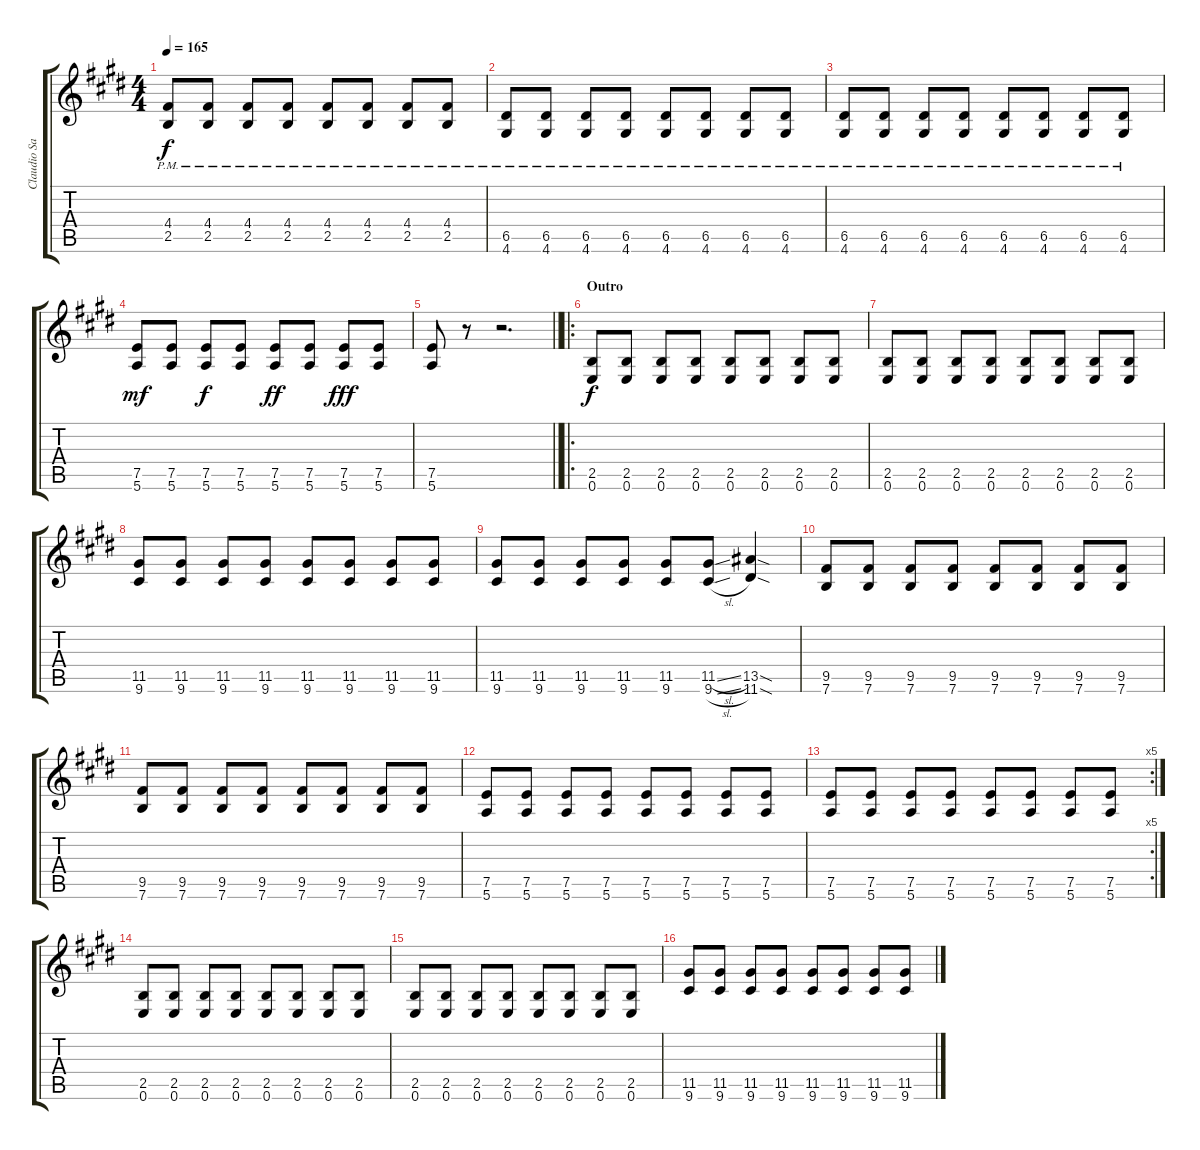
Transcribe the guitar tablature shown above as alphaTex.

\track ("Claudio Sanchez" "Claudio Sa") {instrument overdrivenguitar}
\staff {score tabs}
\tuning (E4 B3 G3 D3 A2 E2) {hide}
\ts (4 4)
\tempo 165
\clef g2
\ks e
(4.4{pm} 2.5{pm}).8{dy f} (4.4{pm} 2.5{pm}).8 (4.4{pm} 2.5{pm}).8 (4.4{pm} 2.5{pm}).8 (4.4{pm} 2.5{pm}).8 (4.4{pm} 2.5{pm}).8 (4.4{pm} 2.5{pm}).8 (4.4{pm} 2.5{pm}).8 |
(6.5{pm} 4.6{pm}).8 (6.5{pm} 4.6{pm}).8 (6.5{pm} 4.6{pm}).8 (6.5{pm} 4.6{pm}).8 (6.5{pm} 4.6{pm}).8 (6.5{pm} 4.6{pm}).8 (6.5{pm} 4.6{pm}).8 (6.5{pm} 4.6{pm}).8 |
(6.5{pm} 4.6{pm}).8 (6.5{pm} 4.6{pm}).8 (6.5{pm} 4.6{pm}).8 (6.5{pm} 4.6{pm}).8 (6.5{pm} 4.6{pm}).8 (6.5{pm} 4.6{pm}).8 (6.5{pm} 4.6{pm}).8 (6.5{pm} 4.6{pm}).8 |
(7.5 5.6).8{dy mf} (7.5 5.6).8 (7.5 5.6).8{dy f} (7.5 5.6).8 (7.5 5.6).8{dy ff} (7.5 5.6).8 (7.5 5.6).8{dy fff} (7.5 5.6).8 |
\barLineRight lightlight
(7.5 5.6).8 r.8 r.2{d} |
\ro
\section ("" "Outro")
(2.5 0.6).8{dy f} (2.5 0.6).8 (2.5 0.6).8 (2.5 0.6).8 (2.5 0.6).8 (2.5 0.6).8 (2.5 0.6).8 (2.5 0.6).8 |
(2.5 0.6).8 (2.5 0.6).8 (2.5 0.6).8 (2.5 0.6).8 (2.5 0.6).8 (2.5 0.6).8 (2.5 0.6).8 (2.5 0.6).8 |
(11.5 9.6).8 (11.5 9.6).8 (11.5 9.6).8 (11.5 9.6).8 (11.5 9.6).8 (11.5 9.6).8 (11.5 9.6).8 (11.5 9.6).8 |
(11.5 9.6).8 (11.5 9.6).8 (11.5 9.6).8 (11.5 9.6).8 (11.5 9.6).8 (11.5{sl} 9.6{sl}).8 (13.5{sod} 11.6{sod}).4 |
(9.5 7.6).8 (9.5 7.6).8 (9.5 7.6).8 (9.5 7.6).8 (9.5 7.6).8 (9.5 7.6).8 (9.5 7.6).8 (9.5 7.6).8 |
(9.5 7.6).8 (9.5 7.6).8 (9.5 7.6).8 (9.5 7.6).8 (9.5 7.6).8 (9.5 7.6).8 (9.5 7.6).8 (9.5 7.6).8 |
(7.5 5.6).8 (7.5 5.6).8 (7.5 5.6).8 (7.5 5.6).8 (7.5 5.6).8 (7.5 5.6).8 (7.5 5.6).8 (7.5 5.6).8 |
\rc 5
(7.5 5.6).8 (7.5 5.6).8 (7.5 5.6).8 (7.5 5.6).8 (7.5 5.6).8 (7.5 5.6).8 (7.5 5.6).8 (7.5 5.6).8 |
(2.5 0.6).8 (2.5 0.6).8 (2.5 0.6).8 (2.5 0.6).8 (2.5 0.6).8 (2.5 0.6).8 (2.5 0.6).8 (2.5 0.6).8 |
(2.5 0.6).8 (2.5 0.6).8 (2.5 0.6).8 (2.5 0.6).8 (2.5 0.6).8 (2.5 0.6).8 (2.5 0.6).8 (2.5 0.6).8 |
(11.5 9.6).8 (11.5 9.6).8 (11.5 9.6).8 (11.5 9.6).8 (11.5 9.6).8 (11.5 9.6).8 (11.5 9.6).8 (11.5 9.6).8
